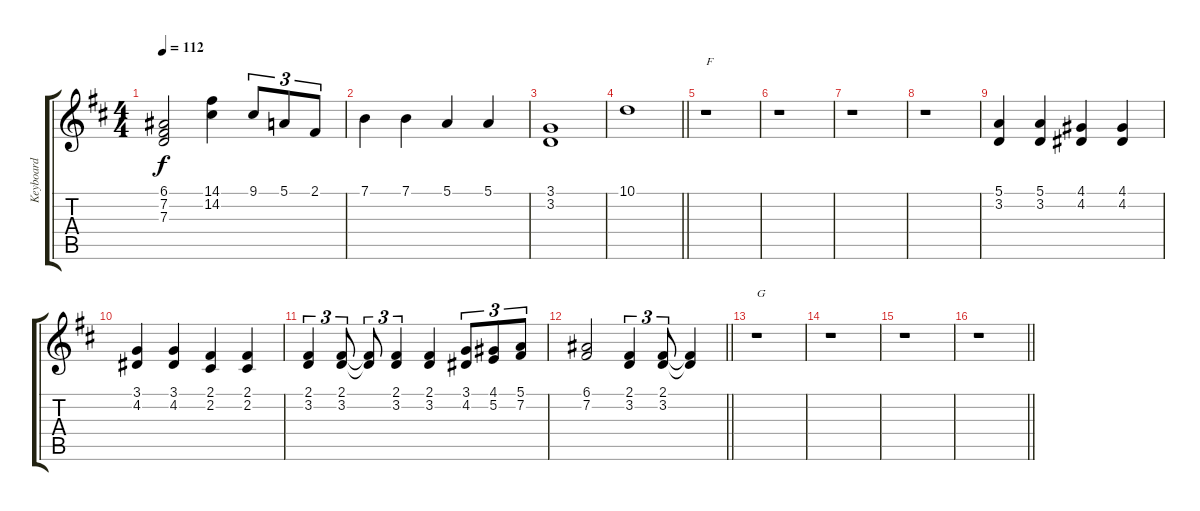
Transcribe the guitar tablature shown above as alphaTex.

\track ("Keyboard " "Keyboard ") {instrument synthstrings2}
\staff {score tabs}
\tuning (E4 B3 G3 D3 A2 E2) {hide}
\ts (4 4)
\tempo 112
\clef g2
\ks d
(6.1 7.2 7.3).2{dy f} (14.1 14.2).4 9.1.8{tu (3 2)} 5.1.8{tu (3 2)} 2.1.8{tu (3 2)} |
7.1.4 7.1.4 5.1.4 5.1.4 |
(3.1 3.2).1 |
\barLineRight lightlight
10.1.1 |
r.1{txt "F"} |
r.1 |
r.1 |
r.1 |
(5.1 3.2).4 (5.1 3.2).4 (4.1 4.2).4 (4.1 4.2).4 |
(3.1 4.2).4 (3.1 4.2).4 (2.1 2.2).4 (2.1 2.2).4 |
(2.1 3.2).4{tu (3 2)} (2.1 3.2).8{tu (3 2)} (2.1{t} 3.2{t}).8{tu (3 2)} (2.1 3.2).4{tu (3 2)} (2.1 3.2).4 (3.1 4.2).8{tu (3 2)} (4.1 5.2).8{tu (3 2)} (5.1 7.2).8{tu (3 2)} |
\barLineRight lightlight
(6.1 7.2).2 (2.1 3.2).4{tu (3 2)} (2.1 3.2).8{tu (3 2)} (2.1{t} 3.2{t}).4 |
r.1{txt "G"} |
r.1 |
r.1 |
\barLineRight lightlight
r.1
